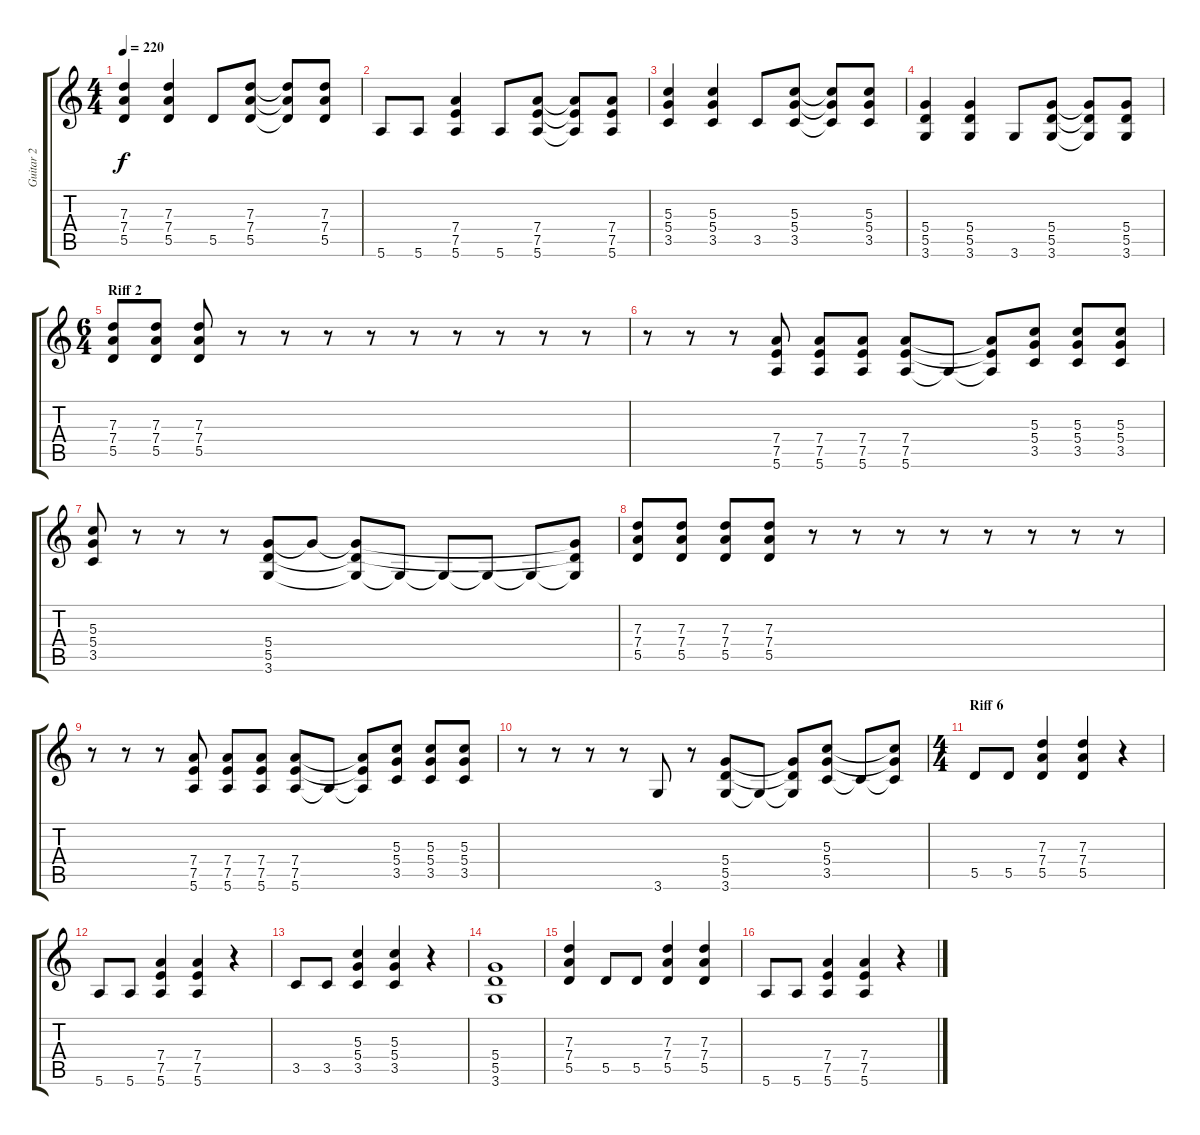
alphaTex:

\track ("Guitar 2" "Guitar 2") {instrument distortionguitar}
\staff {score tabs}
\tuning (E4 B3 G3 D3 A2 E2) {hide}
\ts (4 4)
\tempo 220
\clef g2
\ks c
(7.3 7.4 5.5).4{dy f} (7.3 7.4 5.5).4 5.5.8 (7.3 7.4 5.5).8 (7.3{t} 7.4{t} 5.5{t}).8 (7.3 7.4 5.5).8 |
5.6.8 5.6.8 (7.4 7.5 5.6).4 5.6.8 (7.4 7.5 5.6).8 (7.4{t} 7.5{t} 5.6{t}).8 (7.4 7.5 5.6).8 |
(5.3 5.4 3.5).4 (5.3 5.4 3.5).4 3.5.8 (5.3 5.4 3.5).8 (5.3{t} 5.4{t} 3.5{t}).8 (5.3 5.4 3.5).8 |
(5.4 5.5 3.6).4 (5.4 5.5 3.6).4 3.6.8 (5.4 5.5 3.6).8 (5.4{t} 5.5{t} 3.6{t}).8 (5.4 5.5 3.6).8 |
\ts (6 4)
\section ("" "Riff 2")
(7.3 7.4 5.5).8 (7.3 7.4 5.5).8 (7.3 7.4 5.5).8 r.8 r.8 r.8 r.8 r.8 r.8 r.8 r.8 r.8 |
r.8 r.8 r.8 (7.4 7.5 5.6).8 (7.4 7.5 5.6).8 (7.4 7.5 5.6).8 (7.4 7.5 5.6).8 5.6{t}.8 (7.4{t} 7.5{t} 5.6{t}).8 (5.3 5.4 3.5).8 (5.3 5.4 3.5).8 (5.3 5.4 3.5).8 |
(5.3 5.4 3.5).8 r.8 r.8 r.8 (5.4 5.5 3.6).8 5.4{t}.8 (5.4{t} 5.5{t} 3.6{t}).8 3.6{t}.8 3.6{t}.8 3.6{t}.8 3.6{t}.8 (5.4{t} 5.5{t} 3.6{t}).8 |
(7.3 7.4 5.5).8 (7.3 7.4 5.5).8 (7.3 7.4 5.5).8 (7.3 7.4 5.5).8 r.8 r.8 r.8 r.8 r.8 r.8 r.8 r.8 |
r.8 r.8 r.8 (7.4 7.5 5.6).8 (7.4 7.5 5.6).8 (7.4 7.5 5.6).8 (7.4 7.5 5.6).8 5.6{t}.8 (7.4{t} 7.5{t} 5.6{t}).8 (5.3 5.4 3.5).8 (5.3 5.4 3.5).8 (5.3 5.4 3.5).8 |
r.8 r.8 r.8 r.8 3.6.8 r.8 (5.4 5.5 3.6).8 3.6{t}.8 (5.4{t} 5.5{t} 3.6{t}).8 (5.3 5.4 3.5).8 3.5{t}.8 (5.3{t} 5.4{t} 3.5{t}).8 |
\ts (4 4)
\section ("" "Riff 6")
5.5.8 5.5.8 (7.3 7.4 5.5).4 (7.3 7.4 5.5).4 r.4 |
5.6.8 5.6.8 (7.4 7.5 5.6).4 (7.4 7.5 5.6).4 r.4 |
3.5.8 3.5.8 (5.3 5.4 3.5).4 (5.3 5.4 3.5).4 r.4 |
(5.4 5.5 3.6).1 |
(7.3 7.4 5.5).4 5.5.8 5.5.8 (7.3 7.4 5.5).4 (7.3 7.4 5.5).4 |
5.6.8 5.6.8 (7.4 7.5 5.6).4 (7.4 7.5 5.6).4 r.4
